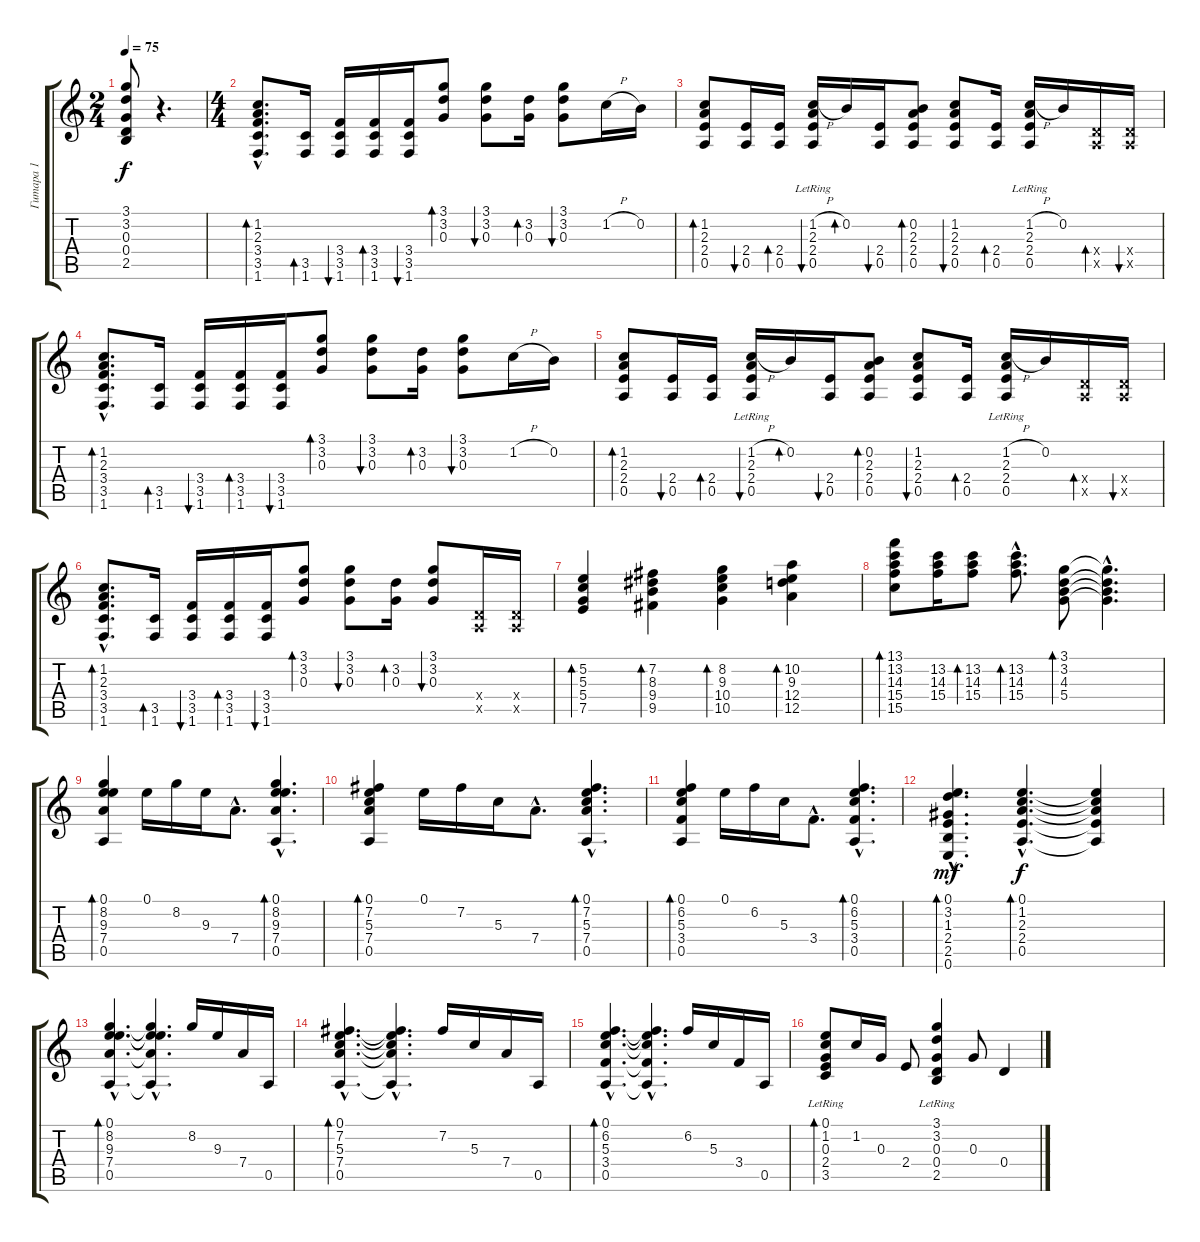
\track ("Гитара 1" "Гитара 1") {instrument acousticguitarsteel}
\staff {score tabs}
\tuning (E4 B3 G3 D3 A2 E2) {hide}
\ts (2 4)
\tempo 75
\clef g2
\ks c
(3.1{t} 3.2{t} 0.3{t} 0.4{t} 2.5{t}).8{dy f} r.4{d} |
\ts (4 4)
(1.2{hac} 2.3{hac} 3.4{hac} 3.5{hac} 1.6{hac}).8{d bd 60} (3.5 1.6).16{bd 60} (3.4 3.5 1.6).16{bu 60} (3.4 3.5 1.6).16{bd 60} (3.4 3.5 1.6).16{bu 60} (3.1 3.2 0.3).8{bd 60} (3.1 3.2 0.3).8{bu 60} (3.2 0.3).16{bd 60} (3.1 3.2 0.3).8{bu 60} 1.2{h}.16 0.2.16 |
(1.2 2.3 2.4 0.5).8{bd 60} (2.4 0.5).16{bu 60} (2.4 0.5).16{bd 60} (1.2{h} 2.3{lr} 2.4{lr} 0.5{lr}).16{bu 60} 0.2.16{bd 60} (2.4 0.5).16{bu 60} (0.2 2.3 2.4 0.5).8{bd 60} (1.2 2.3 2.4 0.5).8{bu 60} (2.4 0.5).16{bd 60} (1.2{h} 2.3{lr} 2.4{lr} 0.5{lr}).16 0.2.16 (0.4{x} 0.5{x}).16{bd 60} (0.4{x} 0.5{x}).16{bu 60} |
(1.2{hac} 2.3{hac} 3.4{hac} 3.5{hac} 1.6{hac}).8{d bd 60} (3.5 1.6).16{bd 60} (3.4 3.5 1.6).16{bu 60} (3.4 3.5 1.6).16{bd 60} (3.4 3.5 1.6).16{bu 60} (3.1 3.2 0.3).8{bd 60} (3.1 3.2 0.3).8{bu 60} (3.2 0.3).16{bd 60} (3.1 3.2 0.3).8{bu 60} 1.2{h}.16 0.2.16 |
(1.2 2.3 2.4 0.5).8{bd 60} (2.4 0.5).16{bu 60} (2.4 0.5).16{bd 60} (1.2{h} 2.3{lr} 2.4{lr} 0.5{lr}).16{bu 60} 0.2.16{bd 60} (2.4 0.5).16{bu 60} (0.2 2.3 2.4 0.5).8{bd 60} (1.2 2.3 2.4 0.5).8{bu 60} (2.4 0.5).16{bd 60} (1.2{h} 2.3{lr} 2.4{lr} 0.5{lr}).16 0.2.16 (0.4{x} 0.5{x}).16{bd 60} (0.4{x} 0.5{x}).16{bu 60} |
(1.2{hac} 2.3{hac} 3.4{hac} 3.5{hac} 1.6{hac}).8{d bd 60} (3.5 1.6).16{bd 60} (3.4 3.5 1.6).16{bu 60} (3.4 3.5 1.6).16{bd 60} (3.4 3.5 1.6).16{bu 60} (3.1 3.2 0.3).8{bd 60} (3.1 3.2 0.3).8{bu 60} (3.2 0.3).16{bd 60} (3.1 3.2 0.3).8{bu 60} (0.4{x} 0.5{x}).16 (0.4{x} 0.5{x}).16 |
(5.2 5.3 5.4 7.5).4{bd 240} (7.2 8.3 9.4 9.5).4{bd 240} (8.2 9.3 10.4 10.5).4{bd 240} (10.2 9.3 12.4 12.5).4{bd 240} |
(13.1 13.2 14.3 15.4 15.5).8{bd 120} (13.2 14.3 15.4).16 (13.2 14.3 15.4).8{bd 120} (13.2{hac} 14.3{hac} 15.4{hac}).8{d bd 120} (3.1 3.2 4.3 5.4).8{bd 120} (3.1{hac t} 3.2{hac t} 4.3{hac t} 5.4{hac t}).4{d} |
(0.1 8.2 9.3 7.4 0.5).4{bd 60} 0.1.16 8.2.16 9.3.16 7.4{hac}.8{d} (0.1{hac} 8.2{hac} 9.3{hac} 7.4{hac} 0.5{hac}).4{d bd 60} |
(0.1 7.2 5.3 7.4 0.5).4{bd 60} 0.1.16 7.2.16 5.3.16 7.4{hac}.8{d} (0.1{hac} 7.2{hac} 5.3{hac} 7.4{hac} 0.5{hac}).4{d bd 60} |
(0.1 6.2 5.3 3.4 0.5).4{bd 60} 0.1.16 6.2.16 5.3.16 3.4{hac}.8{d} (0.1{hac} 6.2{hac} 5.3{hac} 3.4{hac} 0.5{hac}).4{d bd 60} |
(0.1{hac} 3.2{hac} 1.3{hac} 2.4{hac} 2.5{hac} 0.6{hac}).4{d bd 60 dy mf} (0.1{hac} 1.2{hac} 2.3{hac} 2.4{hac} 0.5{hac}).4{d bd 60 dy f} (0.1{t} 1.2{t} 2.3{t} 2.4{t} 0.5{t}).4 |
(0.1{hac} 8.2{hac} 9.3{hac} 7.4{hac} 0.5{hac}).4{d bd 60} (0.1{hac t} 8.2{hac t} 9.3{hac t} 7.4{hac t} 0.5{hac t}).4{d} 8.2.16 9.3.16 7.4.16 0.5.16 |
(0.1{hac} 7.2 5.3{hac} 7.4{hac} 0.5{hac}).4{d bd 60} (0.1{hac t} 7.2{hac t} 5.3{hac t} 7.4{hac t} 0.5{hac t}).4{d} 7.2.16 5.3.16 7.4.16 0.5.16 |
(0.1{hac} 6.2{hac} 5.3{hac} 3.4{hac} 0.5{hac}).4{d bd 60} (0.1{hac t} 6.2{hac t} 5.3{hac t} 3.4{hac t} 0.5{hac t}).4{d} 6.2.16 5.3.16 3.4.16 0.5.16 |
(0.1{lr} 1.2 0.3{lr} 2.4{lr} 3.5{lr}).8{bd 60} 1.2.16 0.3.16 2.4.8 (3.1{lr} 3.2{lr} 0.3{lr} 0.4{lr} 2.5{lr}).4 0.3.8 0.4.4
